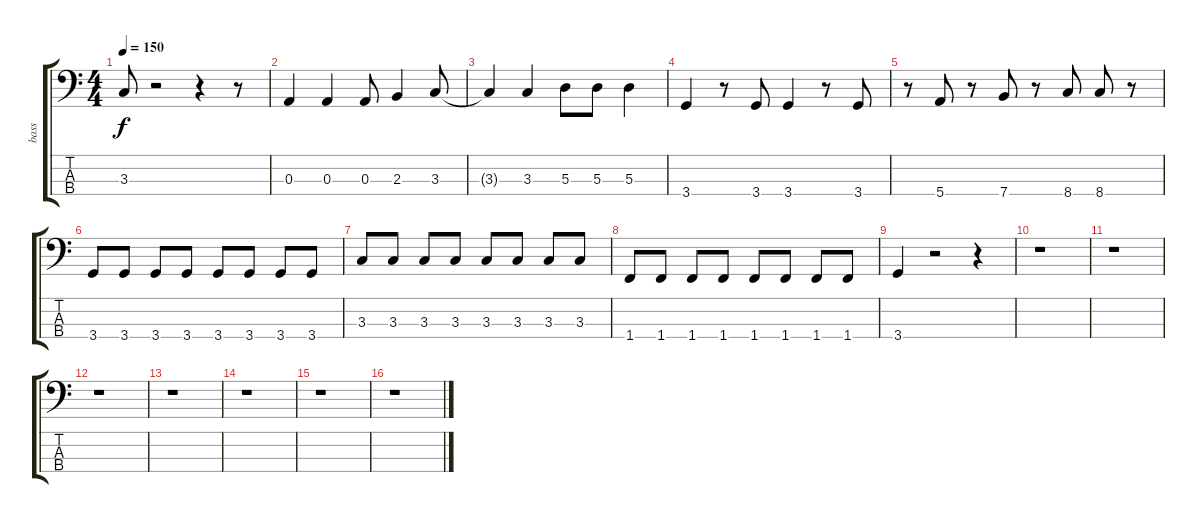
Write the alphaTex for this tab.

\track ("bass" "bass") {instrument electricbasspick}
\staff {score tabs}
\tuning (G2 D2 A1 E1) {hide}
\ts (4 4)
\tempo 150
\clef f4
\ks c
3.3{t}.8{dy f} r.2 r.4 r.8 |
0.3.4 0.3.4 0.3.8 2.3.4 3.3.8 |
3.3{t}.4 3.3.4 5.3.8 5.3.8 5.3.4 |
3.4.4 r.8 3.4.8 3.4.4 r.8 3.4.8 |
r.8 5.4.8 r.8 7.4.8 r.8 8.4.8 8.4.8 r.8 |
3.4.8 3.4.8 3.4.8 3.4.8 3.4.8 3.4.8 3.4.8 3.4.8 |
3.3.8 3.3.8 3.3.8 3.3.8 3.3.8 3.3.8 3.3.8 3.3.8 |
1.4.8 1.4.8 1.4.8 1.4.8 1.4.8 1.4.8 1.4.8 1.4.8 |
3.4.4 r.2 r.4 |
r.1 |
r.1 |
r.1 |
r.1 |
r.1 |
r.1 |
r.1
